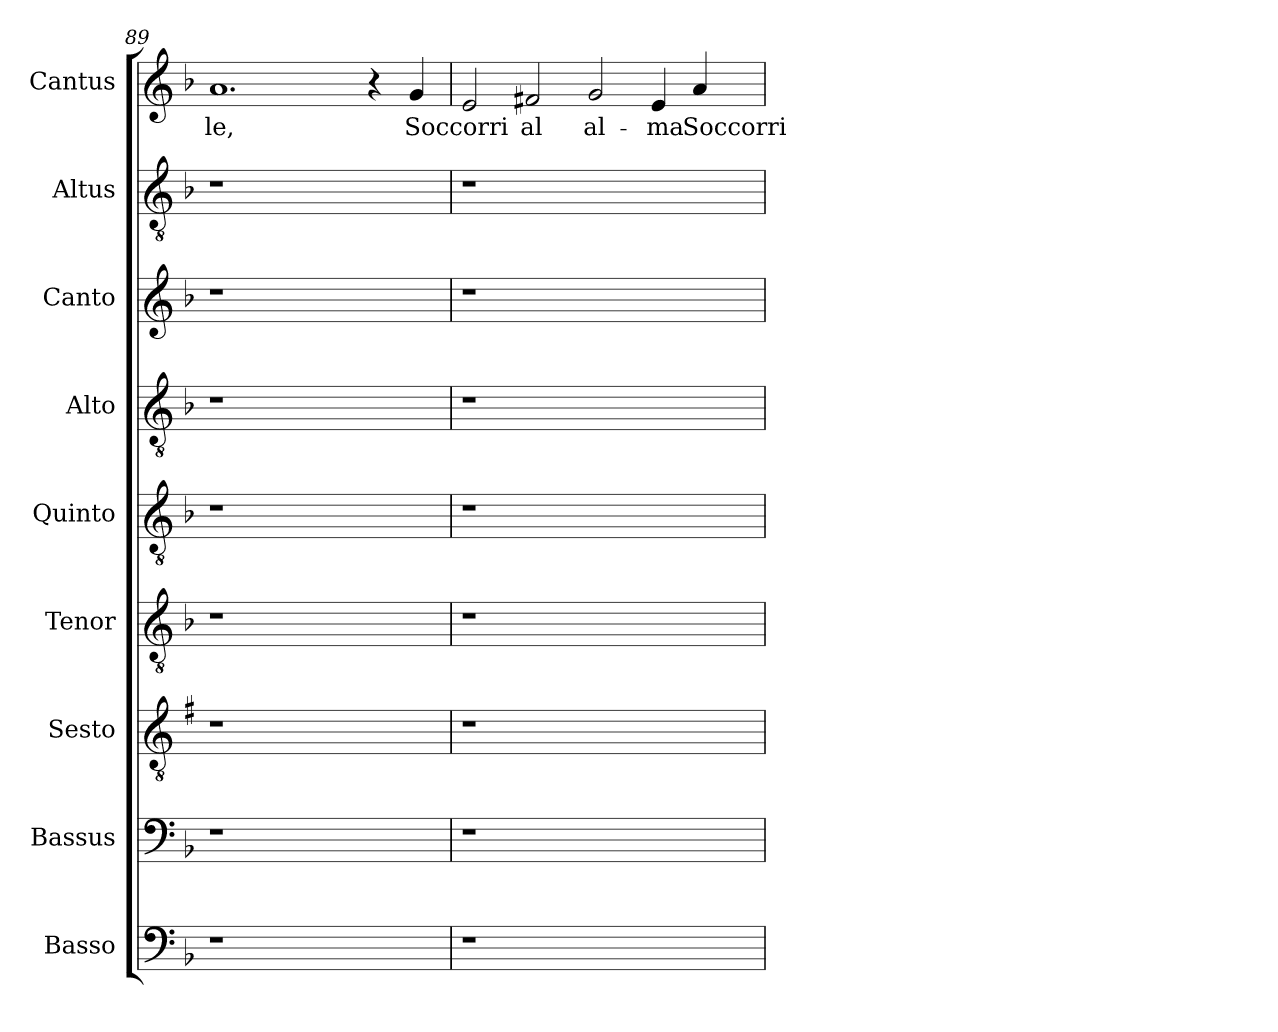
**kern	**kern	**kern	**kern	**kern	**kern	**kern	**kern	**kern	**text
*part9	*part8	*part7	*part6	*part5	*part4	*part3	*part2	*part1	*part1
*staff9	*staff8	*staff7	*staff6	*staff5	*staff4	*staff3	*staff2	*staff1	*staff1
*I"Basso	*I"Bassus	*I"Sesto	*I"Tenor	*I"Quinto	*I"Alto	*I"Canto	*I"Altus	*I"Cantus	*
*	*	*I'Sesto	*I'Tenor	*I'Quinto	*I'Alto	*I'Canto	*I'Altus	*I'Cantus	*
*clefF4	*clefF4	*clefGv2	*clefGv2	*clefGv2	*clefGv2	*clefG2	*clefGv2	*clefG2	*
*k[b-]	*k[b-]	*k[f#]	*k[b-]	*k[b-]	*k[b-]	*k[b-]	*k[b-]	*k[b-]	*
*F:	*F:	*G:	*F:	*F:	*F:	*F:	*F:	*F:	*
=89	=89	=89	=89	=89	=89	=89	=89	=89	=89
!	!	!	!	!	!	!	!	!	!LO:LY:b
1r	1r	1r	1r	1r	1r	1r	1r	1.a	-le,
1ryy	1ryy	1ryy	1ryy	1ryy	1ryy	1ryy	1ryy	.	.
.	.	.	.	.	.	.	.	4r	.
!	!	!	!	!	!	!	!	!	!LO:LY:b
.	.	.	.	.	.	.	.	4g/	Soccorri
=90	=90	=90	=90	=90	=90	=90	=90	=90	=90
1r	1r	1r	1r	1r	1r	1r	1r	2e/	.
!	!	!	!	!	!	!	!	!	!LO:LY:b
.	.	.	.	.	.	.	.	2f#X/	al
!	!	!	!	!	!	!	!	!	!LO:LY:b
1ryy	1ryy	1ryy	1ryy	1ryy	1ryy	1ryy	1ryy	2g/	al-
!	!	!	!	!	!	!	!	!	!LO:LY:b
.	.	.	.	.	.	.	.	4e/	-ma
!	!	!	!	!	!	!	!	!	!LO:LY:b
.	.	.	.	.	.	.	.	4a/	Soccorri
=	=	=	=	=	=	=	=	=	=
*-	*-	*-	*-	*-	*-	*-	*-	*-	*-
